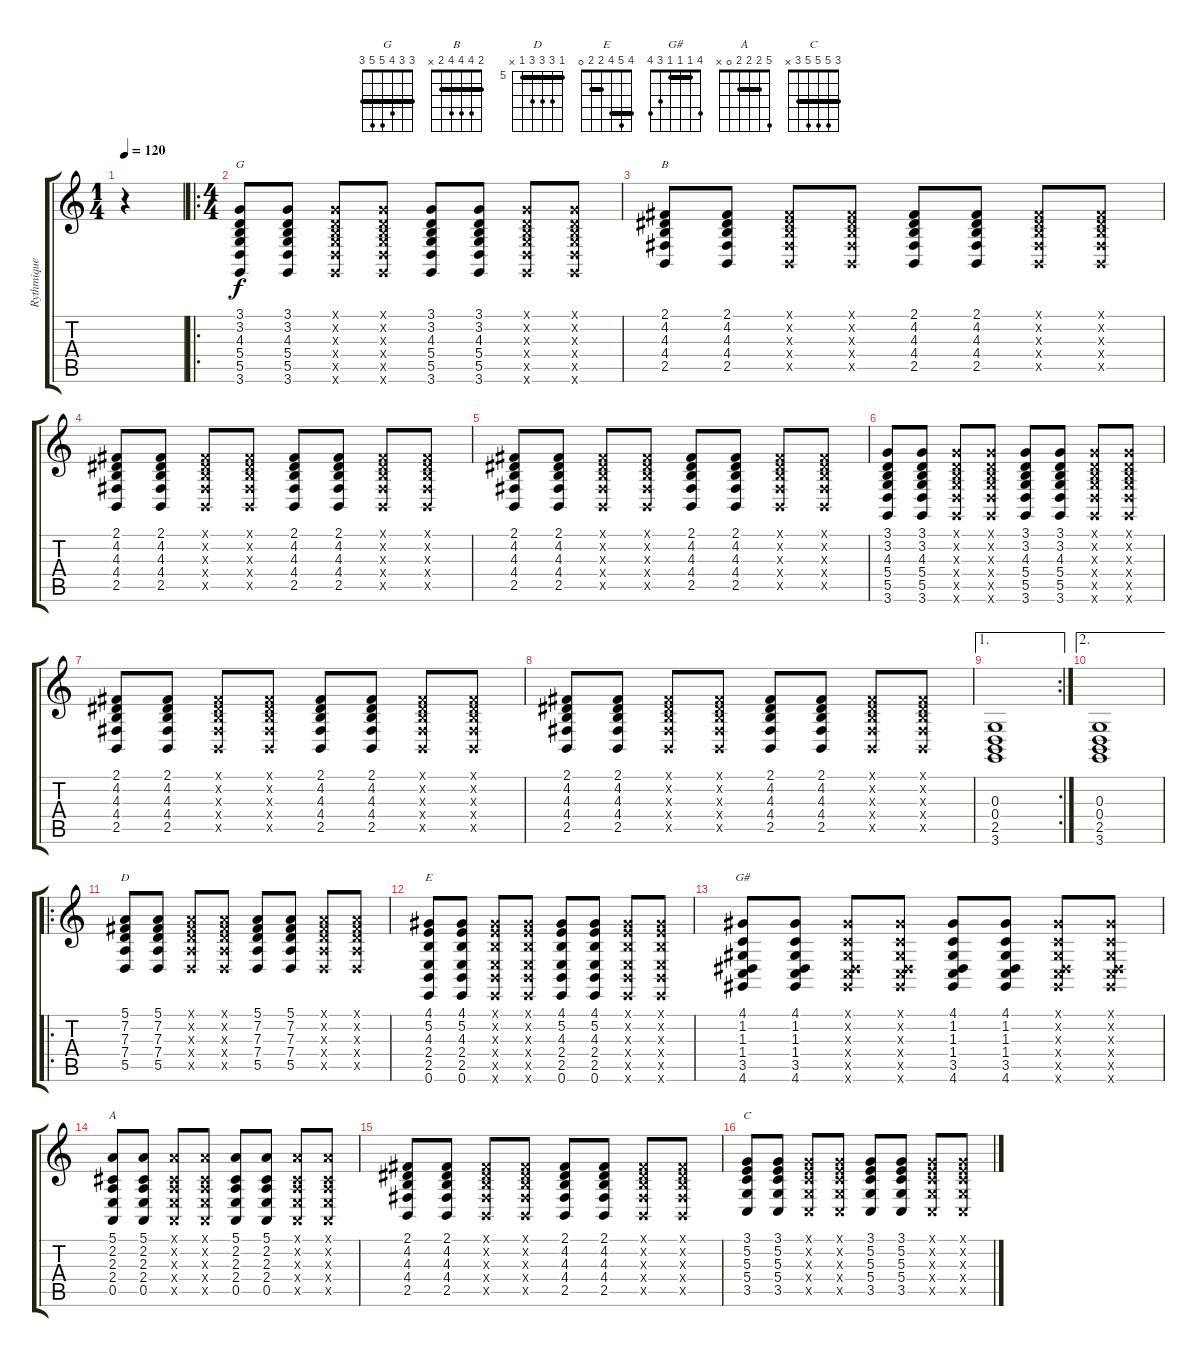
\track ("Rythmique" "Rythmique") {instrument drawbarorgan}
\staff {score tabs}
\tuning (E4 B3 G3 D3 A2 E2) {hide}
\chord ("G" 3 3 4 5 5 3) {barre 3}
\chord ("B" 2 4 4 4 2 x) {barre 2}
\chord ("D" 5 7 7 7 5 x) {firstfret 5 barre 5}
\chord ("E" 4 5 4 2 2 0) {barre (2 4)}
\chord ("G#" 4 1 1 1 3 4) {barre 1}
\chord ("A" 5 2 2 2 0 x) {barre 2}
\chord ("C" 3 5 5 5 3 x) {barre 3}
\ts (1 4)
\tempo 120
\clef g2
\ks c
r.4{dy f instrument drawbarorgan} |
\ro
\ts (4 4)
(3.1 3.2 4.3 5.4 5.5 3.6).8{ch "G"} (3.1 3.2 4.3 5.4 5.5 3.6).8 (3.1{x} 3.2{x} 4.3{x} 5.4{x} 5.5{x} 3.6{x}).8 (3.1{x} 3.2{x} 4.3{x} 5.4{x} 5.5{x} 3.6{x}).8 (3.1 3.2 4.3 5.4 5.5 3.6).8 (3.1 3.2 4.3 5.4 5.5 3.6).8 (3.1{x} 3.2{x} 4.3{x} 5.4{x} 5.5{x} 3.6{x}).8 (3.1{x} 3.2{x} 4.3{x} 5.4{x} 5.5{x} 3.6{x}).8 |
(2.1 4.2 4.3 4.4 2.5).8{ch "B"} (2.1 4.2 4.3 4.4 2.5).8 (2.1{x} 4.2{x} 4.3{x} 4.4{x} 2.5{x}).8 (2.1{x} 4.2{x} 4.3{x} 4.4{x} 2.5{x}).8 (2.1 4.2 4.3 4.4 2.5).8 (2.1 4.2 4.3 4.4 2.5).8 (2.1{x} 4.2{x} 4.3{x} 4.4{x} 2.5{x}).8 (2.1{x} 4.2{x} 4.3{x} 4.4{x} 2.5{x}).8 |
(2.1 4.2 4.3 4.4 2.5).8 (2.1 4.2 4.3 4.4 2.5).8 (2.1{x} 4.2{x} 4.3{x} 4.4{x} 2.5{x}).8 (2.1{x} 4.2{x} 4.3{x} 4.4{x} 2.5{x}).8 (2.1 4.2 4.3 4.4 2.5).8 (2.1 4.2 4.3 4.4 2.5).8 (2.1{x} 4.2{x} 4.3{x} 4.4{x} 2.5{x}).8 (2.1{x} 4.2{x} 4.3{x} 4.4{x} 2.5{x}).8 |
(2.1 4.2 4.3 4.4 2.5).8 (2.1 4.2 4.3 4.4 2.5).8 (2.1{x} 4.2{x} 4.3{x} 4.4{x} 2.5{x}).8 (2.1{x} 4.2{x} 4.3{x} 4.4{x} 2.5{x}).8 (2.1 4.2 4.3 4.4 2.5).8 (2.1 4.2 4.3 4.4 2.5).8 (2.1{x} 4.2{x} 4.3{x} 4.4{x} 2.5{x}).8 (2.1{x} 4.2{x} 4.3{x} 4.4{x} 2.5{x}).8 |
(3.1 3.2 4.3 5.4 5.5 3.6).8 (3.1 3.2 4.3 5.4 5.5 3.6).8 (3.1{x} 3.2{x} 4.3{x} 5.4{x} 5.5{x} 3.6{x}).8 (3.1{x} 3.2{x} 4.3{x} 5.4{x} 5.5{x} 3.6{x}).8 (3.1 3.2 4.3 5.4 5.5 3.6).8 (3.1 3.2 4.3 5.4 5.5 3.6).8 (3.1{x} 3.2{x} 4.3{x} 5.4{x} 5.5{x} 3.6{x}).8 (3.1{x} 3.2{x} 4.3{x} 5.4{x} 5.5{x} 3.6{x}).8 |
(2.1 4.2 4.3 4.4 2.5).8 (2.1 4.2 4.3 4.4 2.5).8 (2.1{x} 4.2{x} 4.3{x} 4.4{x} 2.5{x}).8 (2.1{x} 4.2{x} 4.3{x} 4.4{x} 2.5{x}).8 (2.1 4.2 4.3 4.4 2.5).8 (2.1 4.2 4.3 4.4 2.5).8 (2.1{x} 4.2{x} 4.3{x} 4.4{x} 2.5{x}).8 (2.1{x} 4.2{x} 4.3{x} 4.4{x} 2.5{x}).8 |
(2.1 4.2 4.3 4.4 2.5).8 (2.1 4.2 4.3 4.4 2.5).8 (2.1{x} 4.2{x} 4.3{x} 4.4{x} 2.5{x}).8 (2.1{x} 4.2{x} 4.3{x} 4.4{x} 2.5{x}).8 (2.1 4.2 4.3 4.4 2.5).8 (2.1 4.2 4.3 4.4 2.5).8 (2.1{x} 4.2{x} 4.3{x} 4.4{x} 2.5{x}).8 (2.1{x} 4.2{x} 4.3{x} 4.4{x} 2.5{x}).8 |
\ae 1
\rc 2
(0.3 0.4 2.5 3.6).1 |
\ae 2
(0.3 0.4 2.5 3.6).1 |
\ro
(5.1 7.2 7.3 7.4 5.5).8{ch "D"} (5.1 7.2 7.3 7.4 5.5).8 (5.1{x} 7.2{x} 7.3{x} 7.4{x} 5.5{x}).8 (5.1{x} 7.2{x} 7.3{x} 7.4{x} 5.5{x}).8 (5.1 7.2 7.3 7.4 5.5).8 (5.1 7.2 7.3 7.4 5.5).8 (5.1{x} 7.2{x} 7.3{x} 7.4{x} 5.5{x}).8 (5.1{x} 7.2{x} 7.3{x} 7.4{x} 5.5{x}).8 |
(4.1 5.2 4.3 2.4 2.5 0.6).8{ch "E"} (4.1 5.2 4.3 2.4 2.5 0.6).8 (4.1{x} 5.2{x} 4.3{x} 2.4{x} 2.5{x} 0.6{x}).8 (4.1{x} 5.2{x} 4.3{x} 2.4{x} 2.5{x} 0.6{x}).8 (4.1 5.2 4.3 2.4 2.5 0.6).8 (4.1 5.2 4.3 2.4 2.5 0.6).8 (4.1{x} 5.2{x} 4.3{x} 2.4{x} 2.5{x} 0.6{x}).8 (4.1{x} 5.2{x} 4.3{x} 2.4{x} 2.5{x} 0.6{x}).8 |
(4.1 1.2 1.3 1.4 3.5 4.6).8{ch "G#"} (4.1 1.2 1.3 1.4 3.5 4.6).8 (4.1{x} 1.2{x} 1.3{x} 1.4{x} 3.5{x} 4.6{x}).8 (4.1{x} 1.2{x} 1.3{x} 1.4{x} 3.5{x} 4.6{x}).8 (4.1 1.2 1.3 1.4 3.5 4.6).8 (4.1 1.2 1.3 1.4 3.5 4.6).8 (4.1{x} 1.2{x} 1.3{x} 1.4{x} 3.5{x} 4.6{x}).8 (4.1{x} 1.2{x} 1.3{x} 1.4{x} 3.5{x} 4.6{x}).8 |
(5.1 2.2 2.3 2.4 0.5).8{ch "A"} (5.1 2.2 2.3 2.4 0.5).8 (5.1{x} 2.2{x} 2.3{x} 2.4{x} 0.5{x}).8 (5.1{x} 2.2{x} 2.3{x} 2.4{x} 0.5{x}).8 (5.1 2.2 2.3 2.4 0.5).8 (5.1 2.2 2.3 2.4 0.5).8 (5.1{x} 2.2{x} 2.3{x} 2.4{x} 0.5{x}).8 (5.1{x} 2.2{x} 2.3{x} 2.4{x} 0.5{x}).8 |
(2.1 4.2 4.3 4.4 2.5).8 (2.1 4.2 4.3 4.4 2.5).8 (2.1{x} 4.2{x} 4.3{x} 4.4{x} 2.5{x}).8 (2.1{x} 4.2{x} 4.3{x} 4.4{x} 2.5{x}).8 (2.1 4.2 4.3 4.4 2.5).8 (2.1 4.2 4.3 4.4 2.5).8 (2.1{x} 4.2{x} 4.3{x} 4.4{x} 2.5{x}).8 (2.1{x} 4.2{x} 4.3{x} 4.4{x} 2.5{x}).8 |
(3.1 5.2 5.3 5.4 3.5).8{ch "C"} (3.1 5.2 5.3 5.4 3.5).8 (3.1{x} 5.2{x} 5.3{x} 5.4{x} 3.5{x}).8 (3.1{x} 5.2{x} 5.3{x} 5.4{x} 3.5{x}).8 (3.1 5.2 5.3 5.4 3.5).8 (3.1 5.2 5.3 5.4 3.5).8 (3.1{x} 5.2{x} 5.3{x} 5.4{x} 3.5{x}).8 (3.1{x} 5.2{x} 5.3{x} 5.4{x} 3.5{x}).8
